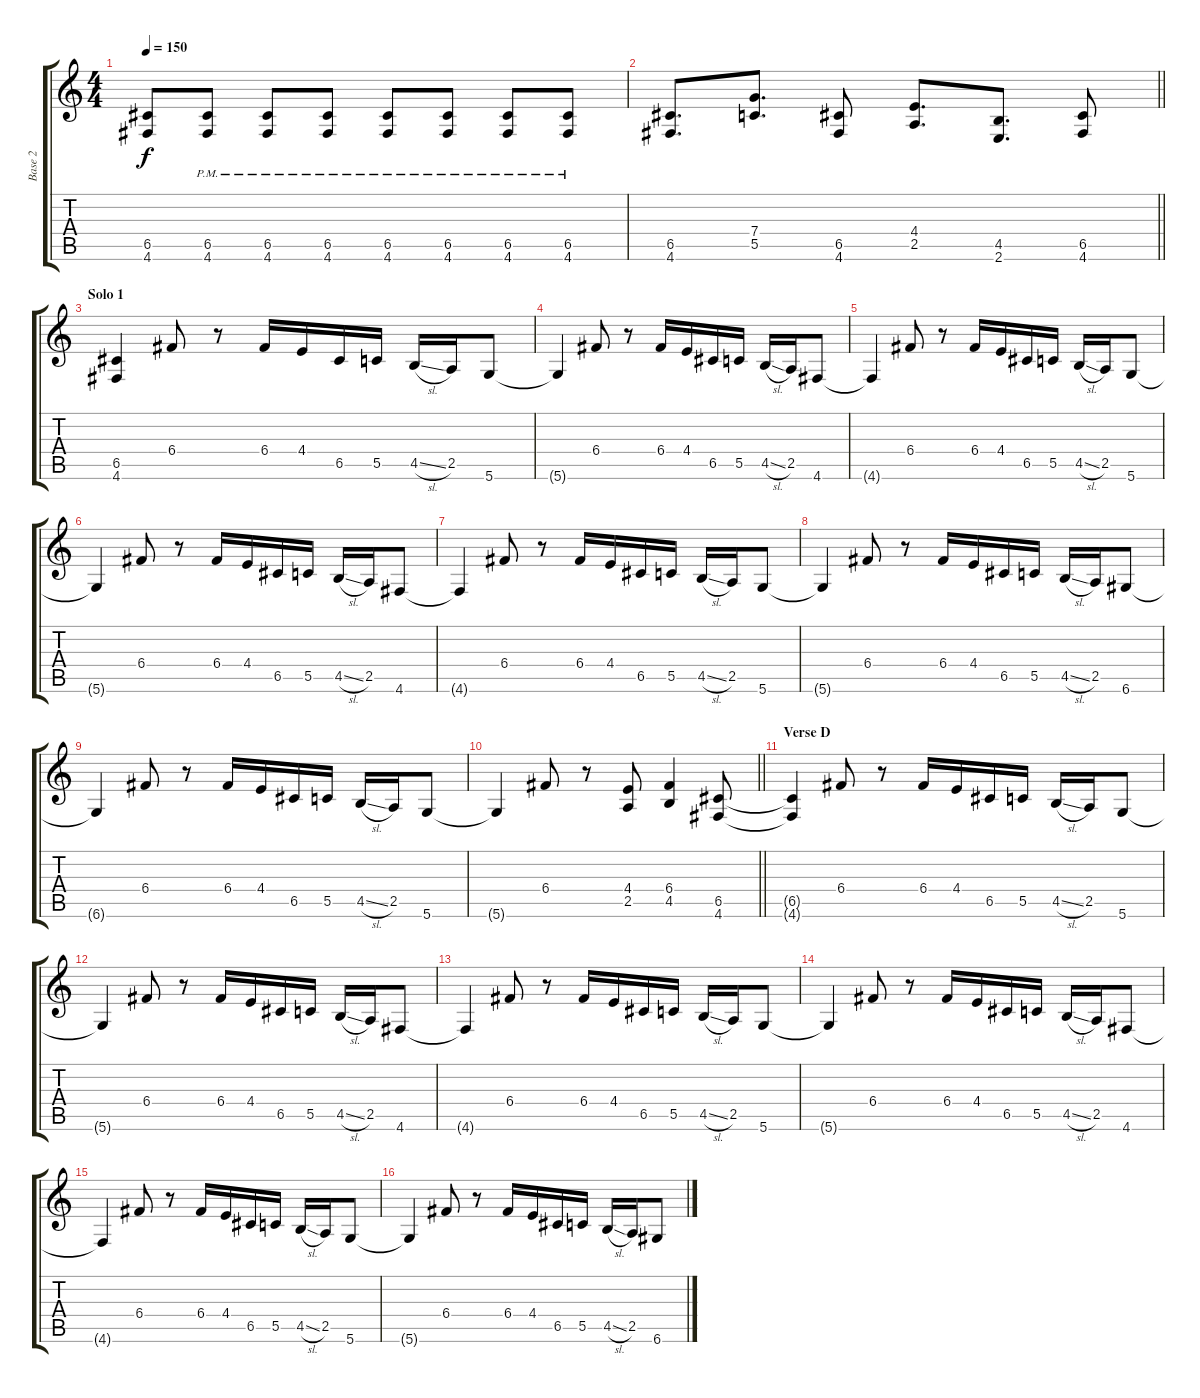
\track ("Base 2" "Base 2") {instrument distortionguitar}
\staff {score tabs}
\tuning (D4 A3 F3 C3 G2 D2) {hide}
\ts (4 4)
\tempo 150
\clef g2
\ks c
(6.5{t} 4.6{t}).8{dy f} (6.5{pm} 4.6{pm}).8 (6.5{pm} 4.6{pm}).8 (6.5{pm} 4.6{pm}).8 (6.5{pm} 4.6{pm}).8 (6.5{pm} 4.6{pm}).8 (6.5{pm} 4.6{pm}).8 (6.5{pm} 4.6{pm}).8 |
\barLineRight lightlight
(6.5 4.6).8{d} (7.4 5.5).8{d} (6.5 4.6).8 (4.4 2.5).8{d} (4.5 2.6).8{d} (6.5 4.6).8 |
\section ("" "Solo 1")
(6.5 4.6).4 6.4.8 r.8 6.4.16 4.4.16 6.5.16 5.5.16 4.5{sl}.16 2.5.16 5.6.8 |
5.6{t}.4 6.4.8 r.8 6.4.16 4.4.16 6.5.16 5.5.16 4.5{sl}.16 2.5.16 4.6.8 |
4.6{t}.4 6.4.8 r.8 6.4.16 4.4.16 6.5.16 5.5.16 4.5{sl}.16 2.5.16 5.6.8 |
5.6{t}.4 6.4.8 r.8 6.4.16 4.4.16 6.5.16 5.5.16 4.5{sl}.16 2.5.16 4.6.8 |
4.6{t}.4 6.4.8 r.8 6.4.16 4.4.16 6.5.16 5.5.16 4.5{sl}.16 2.5.16 5.6.8 |
5.6{t}.4 6.4.8 r.8 6.4.16 4.4.16 6.5.16 5.5.16 4.5{sl}.16 2.5.16 6.6.8 |
6.6{t}.4 6.4.8 r.8 6.4.16 4.4.16 6.5.16 5.5.16 4.5{sl}.16 2.5.16 5.6.8 |
\barLineRight lightlight
5.6{t}.4 6.4.8 r.8 (4.4 2.5).8 (6.4 4.5).4 (6.5 4.6).8 |
\section ("" "Verse D")
(6.5{t} 4.6{t}).4 6.4.8 r.8 6.4.16 4.4.16 6.5.16 5.5.16 4.5{sl}.16 2.5.16 5.6.8 |
5.6{t}.4 6.4.8 r.8 6.4.16 4.4.16 6.5.16 5.5.16 4.5{sl}.16 2.5.16 4.6.8 |
4.6{t}.4 6.4.8 r.8 6.4.16 4.4.16 6.5.16 5.5.16 4.5{sl}.16 2.5.16 5.6.8 |
5.6{t}.4 6.4.8 r.8 6.4.16 4.4.16 6.5.16 5.5.16 4.5{sl}.16 2.5.16 4.6.8 |
4.6{t}.4 6.4.8 r.8 6.4.16 4.4.16 6.5.16 5.5.16 4.5{sl}.16 2.5.16 5.6.8 |
5.6{t}.4 6.4.8 r.8 6.4.16 4.4.16 6.5.16 5.5.16 4.5{sl}.16 2.5.16 6.6.8
